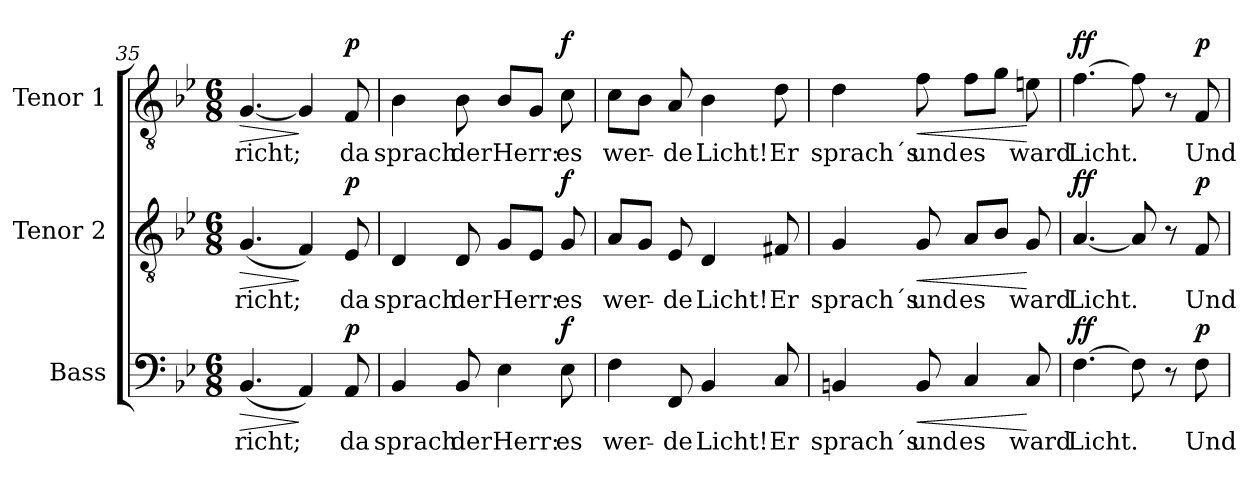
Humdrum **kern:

**kern	**text	**dynam	**kern	**text	**dynam	**kern	**text	**dynam
*part3	*part3	*part3	*part2	*part2	*part2	*part1	*part1	*part1
*staff3	*staff3	*staff3	*staff2	*staff2	*staff2	*staff1	*staff1	*staff1
*I"Bass	*	*	*I"Tenor 2	*	*	*I"Tenor 1	*	*
*clefF4	*	*	*clefGv2	*	*	*clefGv2	*	*
*k[b-e-]	*	*	*k[b-e-]	*	*	*k[b-e-]	*	*
*B-:	*	*	*B-:	*	*	*B-:	*	*
*M6/8	*	*	*M6/8	*	*	*M6/8	*	*
=35	=35	=35	=35	=35	=35	=35	=35	=35
!	!LO:LY:b	!LO:HP:b	!	!LO:LY:b	!LO:HP:b	!	!LO:LY:b	!LO:HP:b
(<4.BB-/	-richt;	>	(<4.G/	-richt;	>	[4.G/	-richt;	>
4AA/)	.	]	4F/)	.	]	4G/]	.	]
!	!LO:LY:b	!LO:DY:a	!	!LO:LY:b	!LO:DY:a	!	!LO:LY:b	!LO:DY:a
8AA/	da	p	8E-/	da	p	8F/	da	p
!!LO:PB:g=z
=36	=36	=36	=36	=36	=36	=36	=36	=36
!	!LO:LY:b	!	!	!LO:LY:b	!	!	!LO:LY:b	!
4BB-/	sprach	.	4D/	sprach	.	4B-\	sprach	.
!	!LO:LY:b	!	!	!LO:LY:b	!	!	!LO:LY:b	!
8BB-/	der	.	8D/	der	.	8B-\	der	.
!	!LO:LY:b	!	!	!LO:LY:b	!	!	!LO:LY:b	!
4E-\	Herr:	.	8G/L	Herr:	.	8B-/L	Herr:	.
.	.	.	8E-/J	.	.	8G/J	.	.
!	!LO:LY:b	!LO:DY:a	!	!LO:LY:b	!LO:DY:a	!	!LO:LY:b	!LO:DY:a
8E-\	es	f	8G/	es	f	8c\	es	f
=37	=37	=37	=37	=37	=37	=37	=37	=37
!	!LO:LY:b	!	!	!LO:LY:b	!	!	!LO:LY:b	!
4F\	wer-	.	8A/L	wer-	.	8c\L	wer-	.
.	.	.	8G/J	.	.	8B-\J	.	.
!	!LO:LY:b	!	!	!LO:LY:b	!	!	!LO:LY:b	!
8FF/	-de	.	8E-/	-de	.	8A/	-de	.
!	!LO:LY:b	!	!	!LO:LY:b	!	!	!LO:LY:b	!
4BB-/	Licht!	.	4D/	Licht!	.	4B-\	Licht!	.
!	!LO:LY:b	!	!	!LO:LY:b	!	!	!LO:LY:b	!
8C/	Er	.	8F#X/	Er	.	8d\	Er	.
=38	=38	=38	=38	=38	=38	=38	=38	=38
!	!LO:LY:b	!	!	!LO:LY:b	!	!	!LO:LY:b	!
4BBn/	sprach´s	.	4G/	sprach´s	.	4d\	sprach´s	.
!	!LO:LY:b	!LO:HP:b	!	!LO:LY:b	!LO:HP:b	!	!LO:LY:b	!LO:HP:b
8BB/	und	<	8G/	und	<	8f\	und	<
!	!LO:LY:b	!	!	!LO:LY:b	!	!	!LO:LY:b	!
4C/	es	.	8A/L	es	.	8f\L	es	.
.	.	.	8B-/J	.	.	8g\J	.	.
!	!LO:LY:b	!	!	!LO:LY:b	!	!	!LO:LY:b	!
8C/	ward	[	8G/	ward	[	8en\	ward	[
=39	=39	=39	=39	=39	=39	=39	=39	=39
!	!LO:LY:b	!LO:DY:a	!	!LO:LY:b	!LO:DY:a	!	!LO:LY:b	!LO:DY:a
[4.F\	Licht.	ff	[4.A/	Licht.	ff	[4.f\	Licht.	ff
8F\]	.	.	8A/]	.	.	8f\]	.	.
8r	.	.	8r	.	.	8r	.	.
!	!LO:LY:b	!LO:DY:a	!	!LO:LY:b	!LO:DY:a	!	!LO:LY:b	!LO:DY:a
8F\	Und	p	8F/	Und	p	8F/	Und	p
=	=	=	=	=	=	=	=	=
*-	*-	*-	*-	*-	*-	*-	*-	*-
